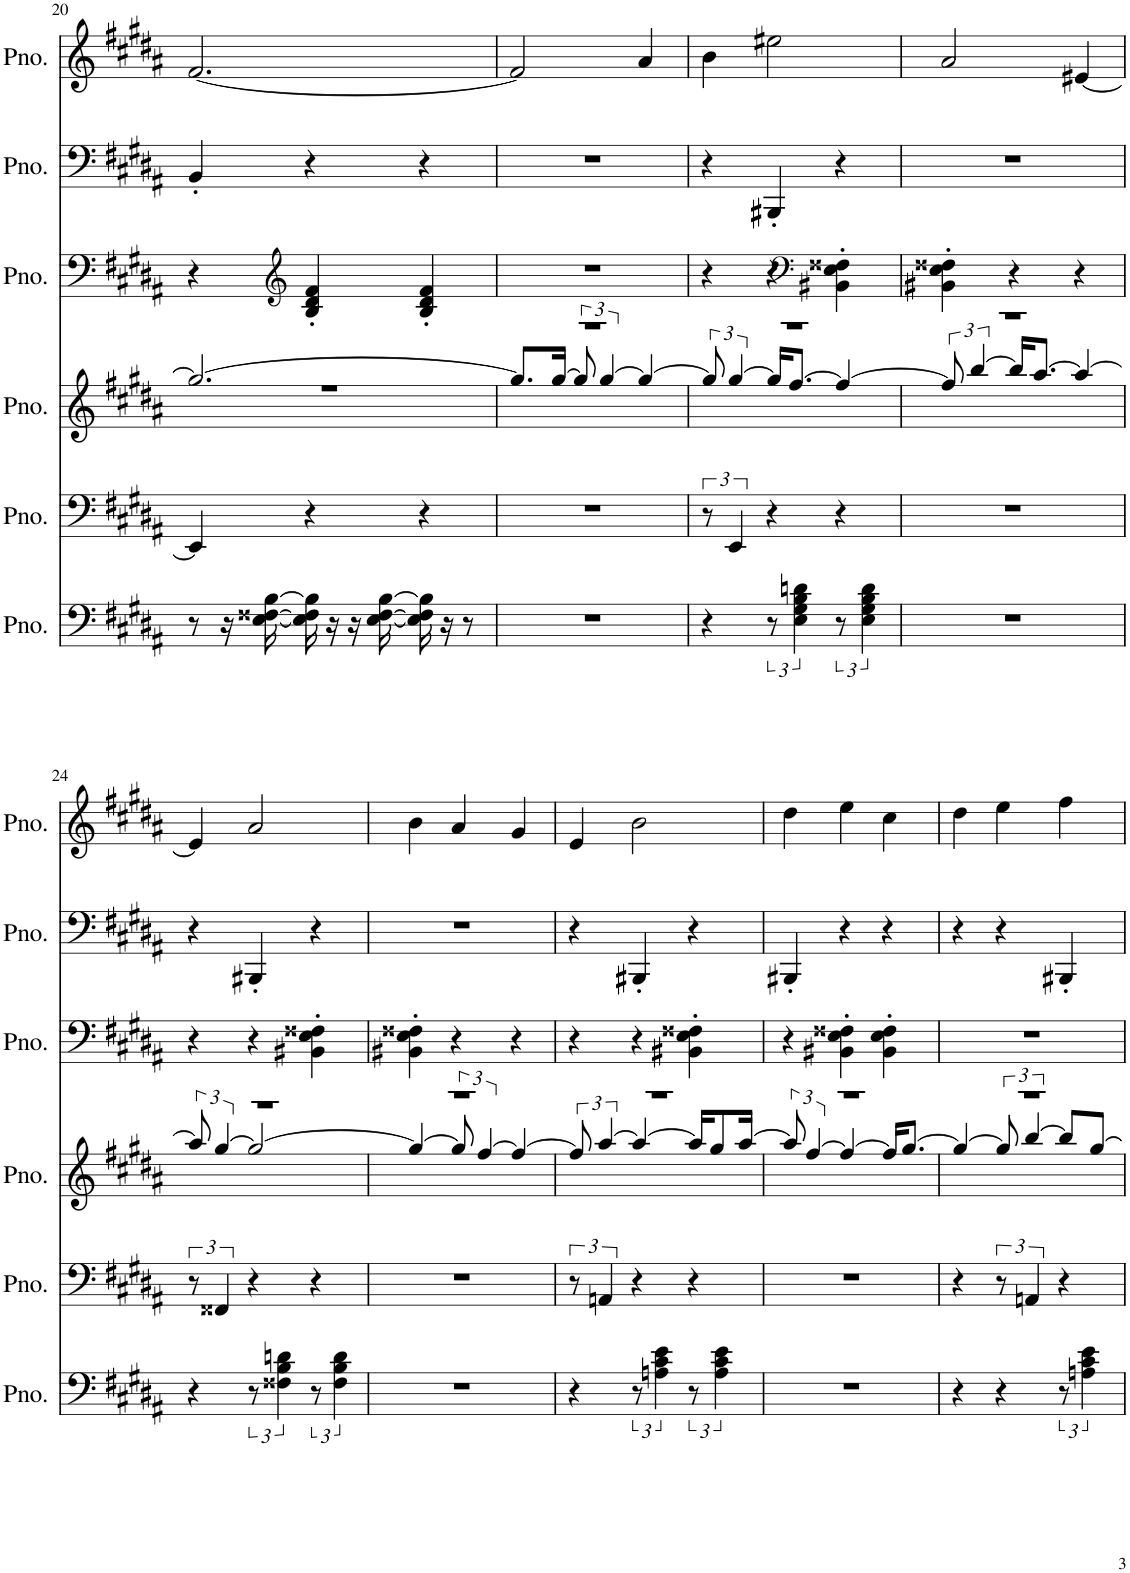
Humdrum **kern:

**kern	**kern	**kern	**kern	**kern	**kern
*part6	*part5	*part4	*part3	*part2	*part1
*staff6	*staff5	*staff4	*staff3	*staff2	*staff1
*I"Piano	*I"Piano	*I"Piano	*I"Piano	*I"Piano	*I"Piano
*I'Pno.	*I'Pno.	*I'Pno.	*I'Pno.	*I'Pno.	*I'Pno.
!!LO:PB:g=z
*clefF4	*clefF4	*clefG2	*clefF4	*clefF4	*clefG2
*k[f#c#g#d#a#]	*k[f#c#g#d#a#]	*k[f#c#g#d#a#]	*k[f#c#g#d#a#]	*k[f#c#g#d#a#]	*k[f#c#g#d#a#]
*M3/4	*M3/4	*M3/4	*M3/4	*M3/4	*M3/4
=20	=20	=20	=20	=20	=20
*	*	*^	*	*	*
8r	4EE/]	2.r	2.gg#/_	4r	4BB'/	[2.f#/
16r	.	.	.	.	.	.
[16E\ [16F##X\ [16B\	.	.	.	.	.	.
*	*	*	*	*clefG2	*	*
16E\] 16F##\] 16B\]	4r	.	.	4B/' 4d#/' 4f#/'	4r	.
16r	.	.	.	.	.	.
16r	.	.	.	.	.	.
[16E\ [16F##\ [16B\	.	.	.	.	.	.
16E\] 16F##\] 16B\]	4r	.	.	4B/' 4d#/' 4f#/'	4r	.
16r	.	.	.	.	.	.
8r	.	.	.	.	.	.
=21	=21	=21	=21	=21	=21	=21
2.r	2.r	2.r	8.gg#/L]	2.r	2.r	2f#/]
.	.	.	[16gg#/Jk	.	.	.
.	.	.	4gg#/]	.	.	.
.	.	.	4gg#/_	.	.	4a#/
=22	=22	=22	=22	=22	=22	=22
4r	12r	2.r	4gg#/]	4r	4r	4b\
.	6EE/	.	.	.	.	.
12r	4r	.	16gg#/KL]	4r	4BBB#X'/	2ee#X\
.	.	.	[8.ff#/J	.	.	.
6E\ 6G#\ 6B\ 6dn\	.	.	.	.	.	.
*	*	*	*	*clefF4	*	*
12r	4r	.	4ff#/_	4BB#X\' 4E\' 4F##X\'	4r	.
6E\ 6G#\ 6B\ 6d\	.	.	.	.	.	.
=23	=23	=23	=23	=23	=23	=23
2.r	2.r	2.r	12ff#/]	4BB#X\' 4E\' 4F##X\'	2.r	2a#/
.	.	.	[6bb/	.	.	.
.	.	.	16bb/KL]	4r	.	.
.	.	.	[8.aa#/J	.	.	.
.	.	.	4aa#/_	4r	.	[4e#X/
!!LO:LB:g=z
=24	=24	=24	=24	=24	=24	=24
4r	12r	2.r	12aa#/]	4r	4r	4e#/]
.	6FF##X/	.	[6gg#/	.	.	.
12r	4r	.	2gg#/_	4r	4BBB#X'/	2a#/
6F##X\ 6B\ 6dn\	.	.	.	.	.	.
12r	4r	.	.	4BB#X\' 4E\' 4F##X\'	4r	.
6F##\ 6B\ 6d\	.	.	.	.	.	.
=25	=25	=25	=25	=25	=25	=25
2.r	2.r	2.r	4gg#/_	4BB#X\' 4E\' 4F##X\'	2.r	4b\
.	.	.	12gg#/]	4r	.	4a#/
.	.	.	[6ff#/	.	.	.
.	.	.	4ff#/_	4r	.	4g#/
=26	=26	=26	=26	=26	=26	=26
4r	12r	2.r	12ff#/]	4r	4r	4e/
.	6AAn/	.	[6aa#/	.	.	.
12r	4r	.	4aa#/_	4r	4BBB#X'/	2b\
6An\ 6c#\ 6e\	.	.	.	.	.	.
12r	4r	.	16aa#/KL]	4BB#X\' 4E\' 4F##X\'	4r	.
.	.	.	8gg#/	.	.	.
6A\ 6c#\ 6e\	.	.	.	.	.	.
.	.	.	[16aa#/Jk	.	.	.
=27	=27	=27	=27	=27	=27	=27
2.r	2.r	2.r	12aa#/]	4r	4BBB#X'/	4dd#\
.	.	.	[6ff#/	.	.	.
.	.	.	4ff#/_	4BB#X\' 4E\' 4F##X\'	4r	4ee\
.	.	.	16ff#/KL]	4BB#\' 4E\' 4F##\'	4r	4cc#\
.	.	.	[8.gg#/J	.	.	.
=28	=28	=28	=28	=28	=28	=28
4r	4r	2.r	4gg#/_	2.r	4r	4dd#\
4r	12r	.	12gg#/]	.	4r	4ee\
.	6AAn/	.	[6bb/	.	.	.
12r	4r	.	8bb/L]	.	4BBB#X'/	4ff#\
6An\ 6c#\ 6e\	.	.	.	.	.	.
.	.	.	[8gg#/J	.	.	.
*	*	*v	*v	*	*	*
=	=	=	=	=	=
*-	*-	*-	*-	*-	*-
